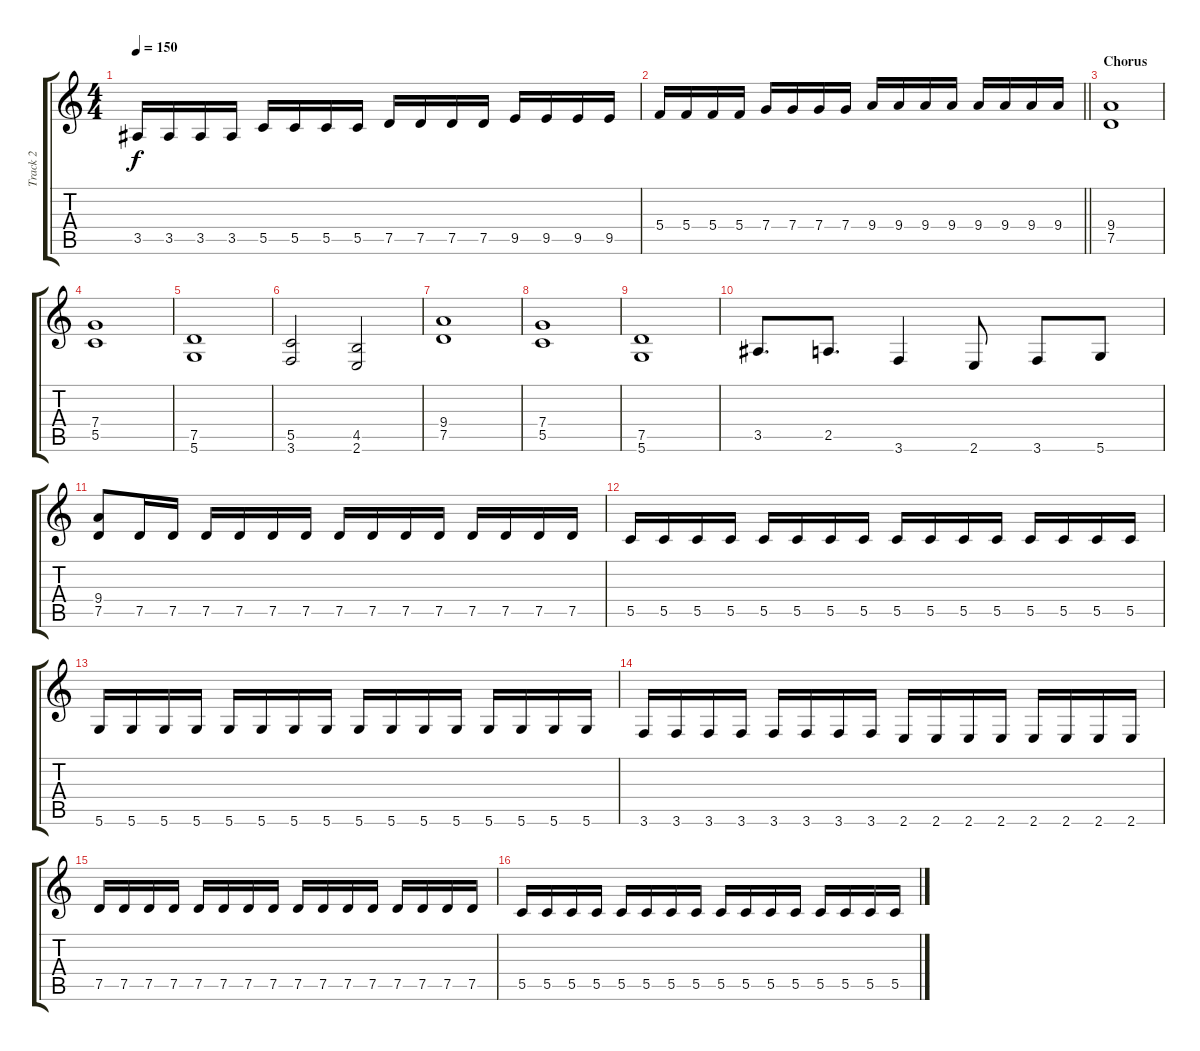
\track ("Track 2" "Track 2") {instrument distortionguitar}
\staff {score tabs}
\tuning (D4 A3 F3 C3 G2 D2) {hide}
\ts (4 4)
\tempo 150
\clef g2
\ks c
3.5.16{dy f} 3.5.16 3.5.16 3.5.16 5.5.16 5.5.16 5.5.16 5.5.16 7.5.16 7.5.16 7.5.16 7.5.16 9.5.16 9.5.16 9.5.16 9.5.16 |
\barLineRight lightlight
5.4.16 5.4.16 5.4.16 5.4.16 7.4.16 7.4.16 7.4.16 7.4.16 9.4.16 9.4.16 9.4.16 9.4.16 9.4.16 9.4.16 9.4.16 9.4.16 |
\section ("" "Chorus")
(9.4 7.5).1 |
(7.4 5.5).1 |
(7.5 5.6).1 |
(5.5 3.6).2 (4.5 2.6).2 |
(9.4 7.5).1 |
(7.4 5.5).1 |
(7.5 5.6).1 |
3.5.8{d} 2.5.8{d} 3.6.4 2.6.8 3.6.8 5.6.8 |
(9.4 7.5).8 7.5.16 7.5.16 7.5.16 7.5.16 7.5.16 7.5.16 7.5.16 7.5.16 7.5.16 7.5.16 7.5.16 7.5.16 7.5.16 7.5.16 |
5.5.16 5.5.16 5.5.16 5.5.16 5.5.16 5.5.16 5.5.16 5.5.16 5.5.16 5.5.16 5.5.16 5.5.16 5.5.16 5.5.16 5.5.16 5.5.16 |
5.6.16 5.6.16 5.6.16 5.6.16 5.6.16 5.6.16 5.6.16 5.6.16 5.6.16 5.6.16 5.6.16 5.6.16 5.6.16 5.6.16 5.6.16 5.6.16 |
3.6.16 3.6.16 3.6.16 3.6.16 3.6.16 3.6.16 3.6.16 3.6.16 2.6.16 2.6.16 2.6.16 2.6.16 2.6.16 2.6.16 2.6.16 2.6.16 |
7.5.16 7.5.16 7.5.16 7.5.16 7.5.16 7.5.16 7.5.16 7.5.16 7.5.16 7.5.16 7.5.16 7.5.16 7.5.16 7.5.16 7.5.16 7.5.16 |
5.5.16 5.5.16 5.5.16 5.5.16 5.5.16 5.5.16 5.5.16 5.5.16 5.5.16 5.5.16 5.5.16 5.5.16 5.5.16 5.5.16 5.5.16 5.5.16
